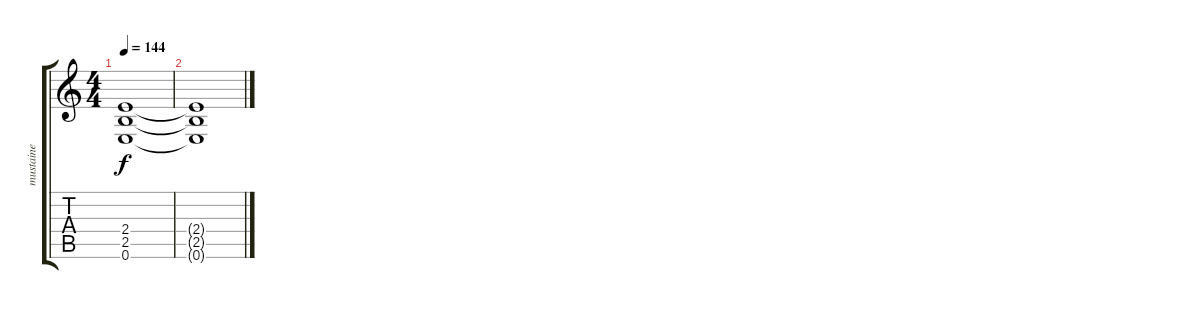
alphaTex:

\track ("mustaine" "mustaine") {instrument distortionguitar}
\staff {score tabs}
\tuning (E4 B3 G3 D3 A2 E2) {hide}
\ts (4 4)
\tempo 144
\clef g2
\ks c
(2.4{t} 2.5{t} 0.6{t}).1{dy f} |
(2.4{t} 2.5{t} 0.6{t}).1
